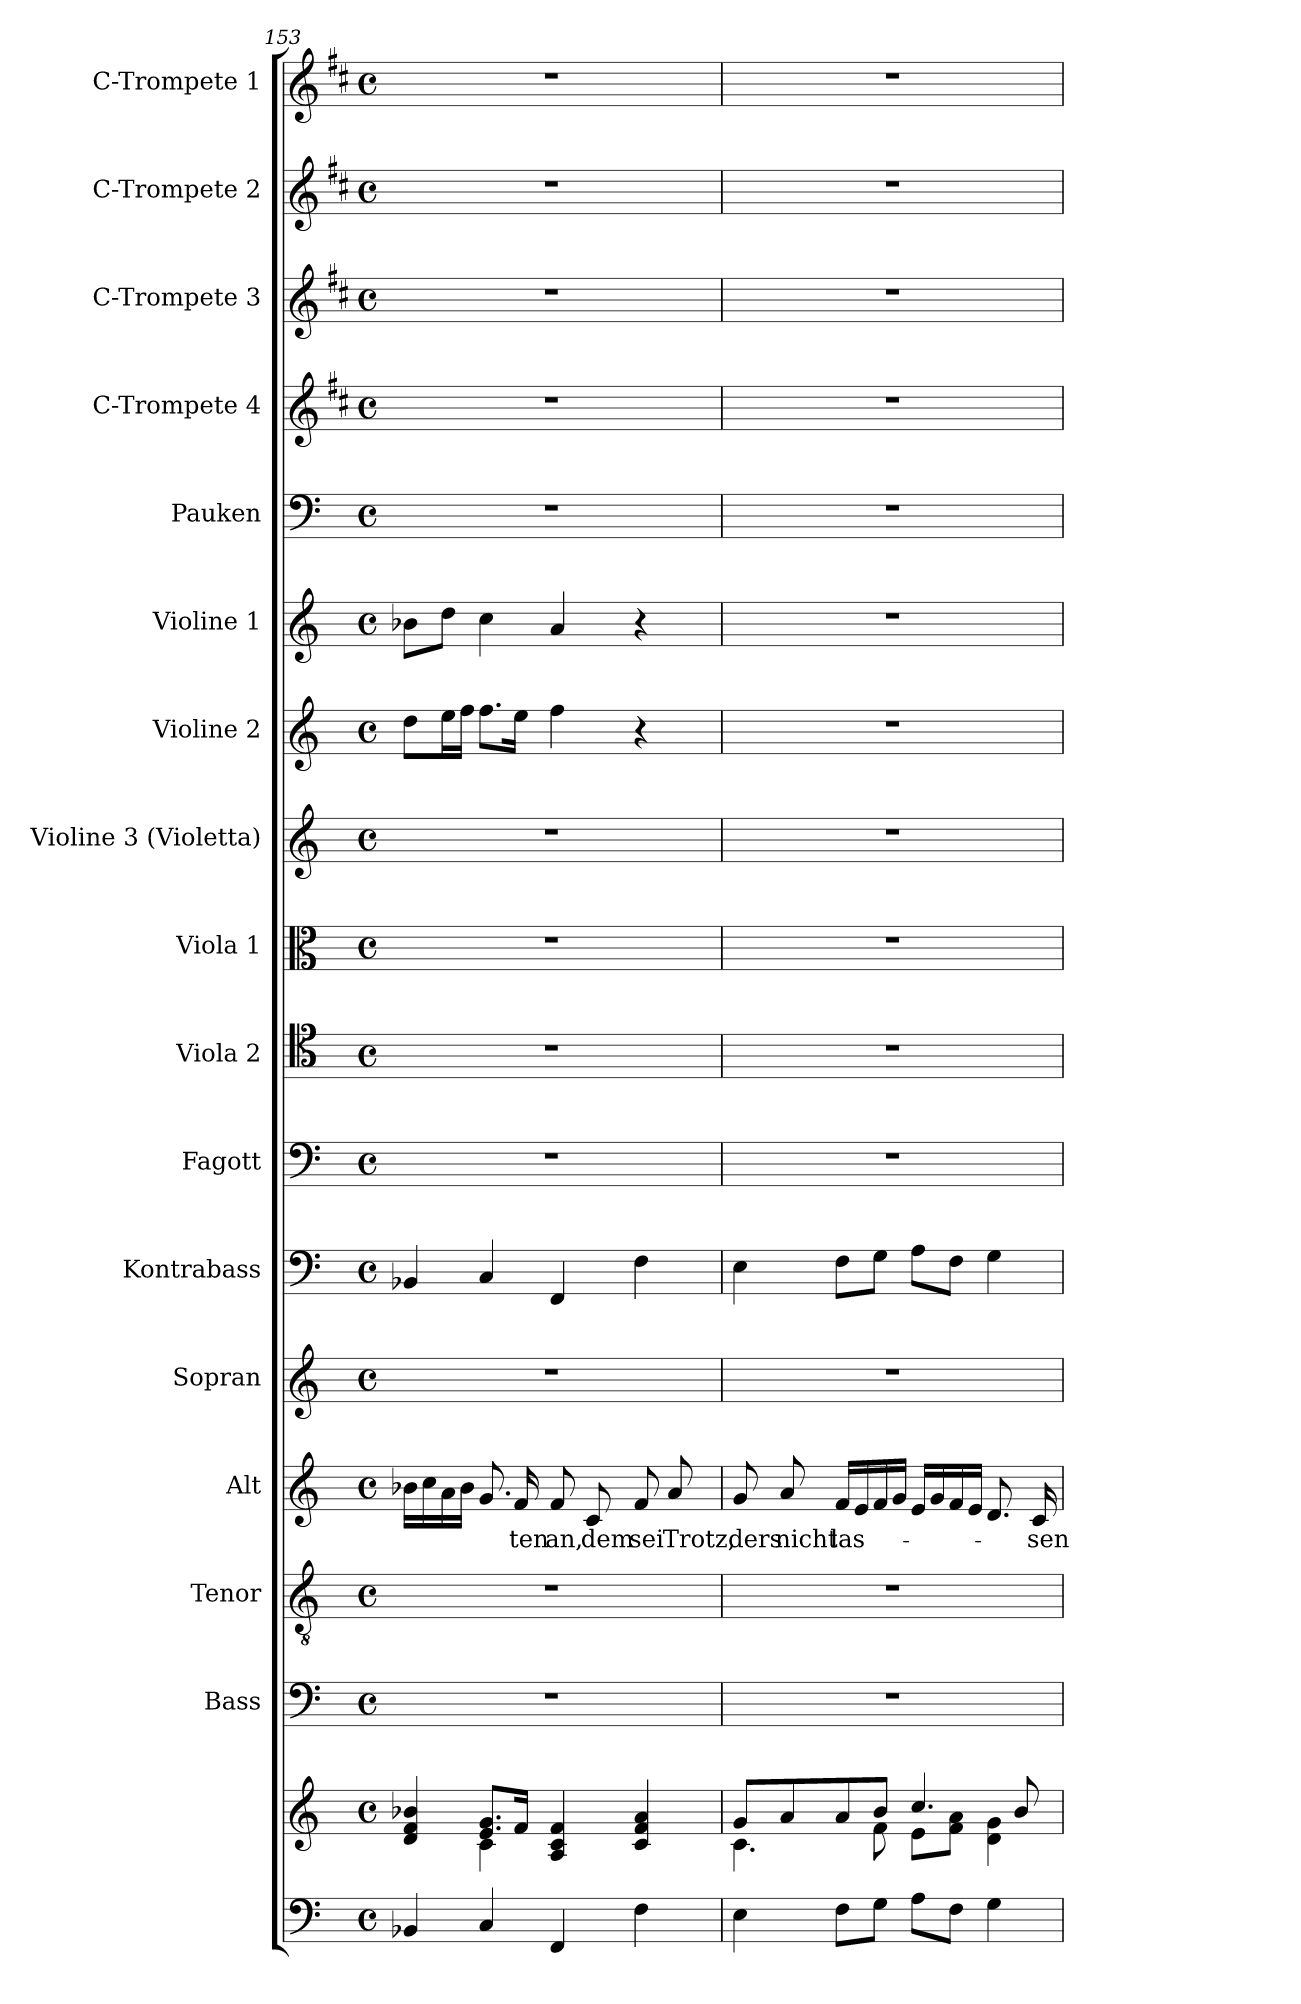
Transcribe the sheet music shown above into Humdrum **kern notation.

**kern	**kern	**kern	**kern	**kern	**text	**kern	**kern	**kern	**kern	**kern	**kern	**kern	**kern	**kern	**kern	**kern	**kern	**kern
*part17	*part17	*part16	*part15	*part14	*part14	*part13	*part12	*part11	*part10	*part9	*part8	*part7	*part6	*part5	*part4	*part3	*part2	*part1
*staff18	*staff17	*staff16	*staff15	*staff14	*staff14	*staff13	*staff12	*staff11	*staff10	*staff9	*staff8	*staff7	*staff6	*staff5	*staff4	*staff3	*staff2	*staff1
*	*	*I"Bass	*I"Tenor	*I"Alt	*	*I"Sopran	*I"Kontrabass	*I"Fagott	*I"Viola 2	*I"Viola 1	*I"Violine 3 (Violetta)	*I"Violine 2	*I"Violine 1	*I"Pauken	*I"C-Trompete 4	*I"C-Trompete 3	*I"C-Trompete 2	*I"C-Trompete 1
*	*	*I'B.	*I'T.	*I'A.	*	*I'S.	*I'Kb.	*I'Fg.	*I'Vla. 2	*I'Vla. 1	*I'Vl. 3	*I'Vl. 2	*I'Vl. 1	*I'Pk.	*I'C Trp. 4	*I'C Trp. 3	*I'C Trp. 2	*I'C Trp. 1
*clefF4	*clefG2	*clefF4	*clefGv2	*clefG2	*	*clefG2	*clefF4	*clefF4	*clefC4	*clefC3	*clefG2	*clefG2	*clefG2	*clefF4	*clefG2	*clefG2	*clefG2	*clefG2
*	*	*	*	*	*	*	*ITrd7c12	*	*	*	*	*	*	*	*ITrd1c2	*ITrd1c2	*ITrd1c2	*ITrd1c2
*k[]	*k[]	*k[]	*k[]	*k[]	*	*k[]	*k[]	*k[]	*k[]	*k[]	*k[]	*k[]	*k[]	*k[]	*k[]	*k[]	*k[]	*k[]
*C:	*C:	*C:	*C:	*C:	*	*C:	*C:	*C:	*C:	*C:	*C:	*C:	*C:	*C:	*C:	*C:	*C:	*C:
*M4/4	*M4/4	*M4/4	*M4/4	*M4/4	*	*M4/4	*M4/4	*M4/4	*M4/4	*M4/4	*M4/4	*M4/4	*M4/4	*M4/4	*M4/4	*M4/4	*M4/4	*M4/4
*met(c)	*met(c)	*met(c)	*met(c)	*met(c)	*	*met(c)	*met(c)	*met(c)	*met(c)	*met(c)	*met(c)	*met(c)	*met(c)	*met(c)	*met(c)	*met(c)	*met(c)	*met(c)
=153	=153	=153	=153	=153	=153	=153	=153	=153	=153	=153	=153	=153	=153	=153	=153	=153	=153	=153
*	*^	*	*	*	*	*	*	*	*	*	*	*	*	*	*	*	*	*
4BB-X/	4d/ 4f/ 4b-X/	4ryy	1r	1r	16b-X\LL	.	1r	4BBB-X/	1r	1r	1r	1r	8dd\L	8b-X\L	1r	1r	1r	1r	1r
.	.	.	.	.	16cc\	.	.	.	.	.	.	.	.	.	.	.	.	.	.
.	.	.	.	.	16a\	.	.	.	.	.	.	.	16ee\L	8dd\J	.	.	.	.	.
.	.	.	.	.	16b-\JJ	.	.	.	.	.	.	.	16ff\JJ	.	.	.	.	.	.
4C/	8.e/ 8.g/L	4c\	.	.	8.g/	.	.	4CC/	.	.	.	.	8.ff\L	4cc\	.	.	.	.	.
!	!	!	!	!	!	!LO:LY:b	!	!	!	!	!	!	!	!	!	!	!	!	!
.	16f/Jk	.	.	.	16f/	-ten	.	.	.	.	.	.	16ee\Jk	.	.	.	.	.	.
!	!	!	!	!	!	!LO:LY:b	!	!	!	!	!	!	!	!	!	!	!	!	!
4FF/	4A/ 4c/ 4f/	2ryy	.	.	8f/	an,	.	4FFF/	.	.	.	.	4ff\	4a/	.	.	.	.	.
!	!	!	!	!	!	!LO:LY:b	!	!	!	!	!	!	!	!	!	!	!	!	!
.	.	.	.	.	8c/	dem	.	.	.	.	.	.	.	.	.	.	.	.	.
!	!	!	!	!	!	!LO:LY:b	!	!	!	!	!	!	!	!	!	!	!	!	!
4F\	4c/ 4f/ 4a/	.	.	.	8f/	sei	.	4FF\	.	.	.	.	4r	4r	.	.	.	.	.
!	!	!	!	!	!	!LO:LY:b	!	!	!	!	!	!	!	!	!	!	!	!	!
.	.	.	.	.	8a/	Trotz,	.	.	.	.	.	.	.	.	.	.	.	.	.
!!LO:PB:g=z
=154	=154	=154	=154	=154	=154	=154	=154	=154	=154	=154	=154	=154	=154	=154	=154	=154	=154	=154	=154
!	!	!	!	!	!	!LO:LY:b	!	!	!	!	!	!	!	!	!	!	!	!	!
4E\	8g/L	4.c\	1r	1r	8g/	ders	1r	4EE\	1r	1r	1r	1r	1r	1r	1r	1r	1r	1r	1r
!	!	!	!	!	!	!LO:LY:b	!	!	!	!	!	!	!	!	!	!	!	!	!
.	8a/	.	.	.	8a/	nicht	.	.	.	.	.	.	.	.	.	.	.	.	.
!	!	!	!	!	!	!LO:LY:b	!	!	!	!	!	!	!	!	!	!	!	!	!
8F\L	8a/	.	.	.	16f/LL	las-	.	8FF\L	.	.	.	.	.	.	.	.	.	.	.
.	.	.	.	.	16e/	.	.	.	.	.	.	.	.	.	.	.	.	.	.
8G\J	8b/J	8f\	.	.	16f/	.	.	8GG\J	.	.	.	.	.	.	.	.	.	.	.
.	.	.	.	.	16g/JJ	.	.	.	.	.	.	.	.	.	.	.	.	.	.
8A\L	4.cc/	8e\L	.	.	16e/LL	.	.	8AA\L	.	.	.	.	.	.	.	.	.	.	.
.	.	.	.	.	16g/	.	.	.	.	.	.	.	.	.	.	.	.	.	.
8F\J	.	8f\ 8a\J	.	.	16f/	.	.	8FF\J	.	.	.	.	.	.	.	.	.	.	.
.	.	.	.	.	16e/JJ	.	.	.	.	.	.	.	.	.	.	.	.	.	.
4G\	.	4d\ 4g\	.	.	8.d/	.	.	4GG\	.	.	.	.	.	.	.	.	.	.	.
.	8b/	.	.	.	.	.	.	.	.	.	.	.	.	.	.	.	.	.	.
!	!	!	!	!	!	!LO:LY:b	!	!	!	!	!	!	!	!	!	!	!	!	!
.	.	.	.	.	16c/	-sen	.	.	.	.	.	.	.	.	.	.	.	.	.
*	*v	*v	*	*	*	*	*	*	*	*	*	*	*	*	*	*	*	*	*
=	=	=	=	=	=	=	=	=	=	=	=	=	=	=	=	=	=	=
*-	*-	*-	*-	*-	*-	*-	*-	*-	*-	*-	*-	*-	*-	*-	*-	*-	*-	*-
